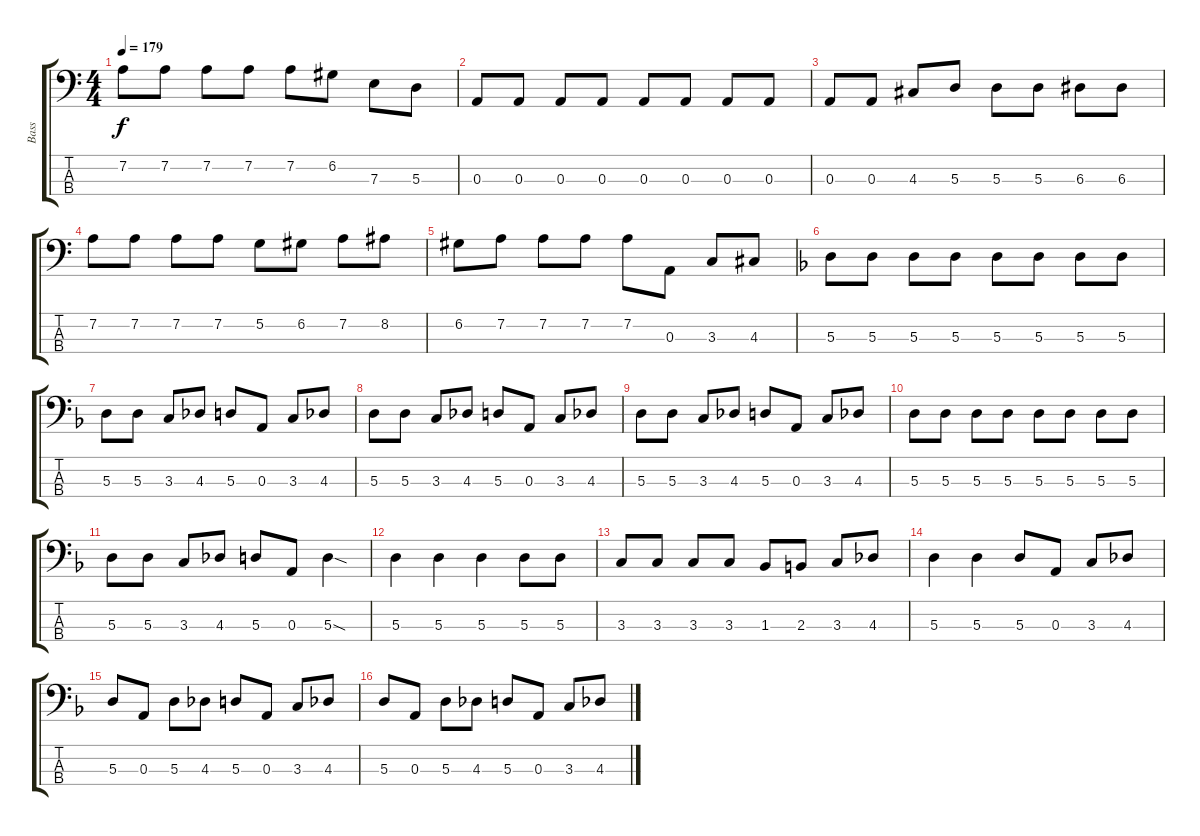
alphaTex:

\track ("Bass" "Bass") {instrument electricbassfinger}
\staff {score tabs}
\tuning (G2 D2 A1 E1) {hide}
\ts (4 4)
\tempo 179
\clef f4
\ks aminor
7.2.8{dy f} 7.2.8 7.2.8 7.2.8 7.2.8 6.2.8 7.3.8 5.3.8 |
0.3.8 0.3.8 0.3.8 0.3.8 0.3.8 0.3.8 0.3.8 0.3.8 |
0.3.8 0.3.8 4.3.8 5.3.8 5.3.8 5.3.8 6.3.8 6.3.8 |
7.2.8 7.2.8 7.2.8 7.2.8 5.2.8 6.2.8 7.2.8 8.2.8 |
6.2.8 7.2.8 7.2.8 7.2.8 7.2.8 0.3.8 3.3.8 4.3.8 |
\ks dminor
5.3.8 5.3.8 5.3.8 5.3.8 5.3.8 5.3.8 5.3.8 5.3.8 |
5.3.8 5.3.8 3.3.8 4.3.8 5.3.8 0.3.8 3.3.8 4.3.8 |
5.3.8 5.3.8 3.3.8 4.3.8 5.3.8 0.3.8 3.3.8 4.3.8 |
5.3.8 5.3.8 3.3.8 4.3.8 5.3.8 0.3.8 3.3.8 4.3.8 |
5.3.8 5.3.8 5.3.8 5.3.8 5.3.8 5.3.8 5.3.8 5.3.8 |
5.3.8 5.3.8 3.3.8 4.3.8 5.3.8 0.3.8 5.3{sod}.4 |
5.3.4 5.3.4 5.3.4 5.3.8 5.3.8 |
3.3.8 3.3.8 3.3.8 3.3.8 1.3.8 2.3.8 3.3.8 4.3.8 |
5.3.4 5.3.4 5.3.8 0.3.8 3.3.8 4.3.8 |
5.3.8 0.3.8 5.3.8 4.3.8 5.3.8 0.3.8 3.3.8 4.3.8 |
5.3.8 0.3.8 5.3.8 4.3.8 5.3.8 0.3.8 3.3.8 4.3.8
